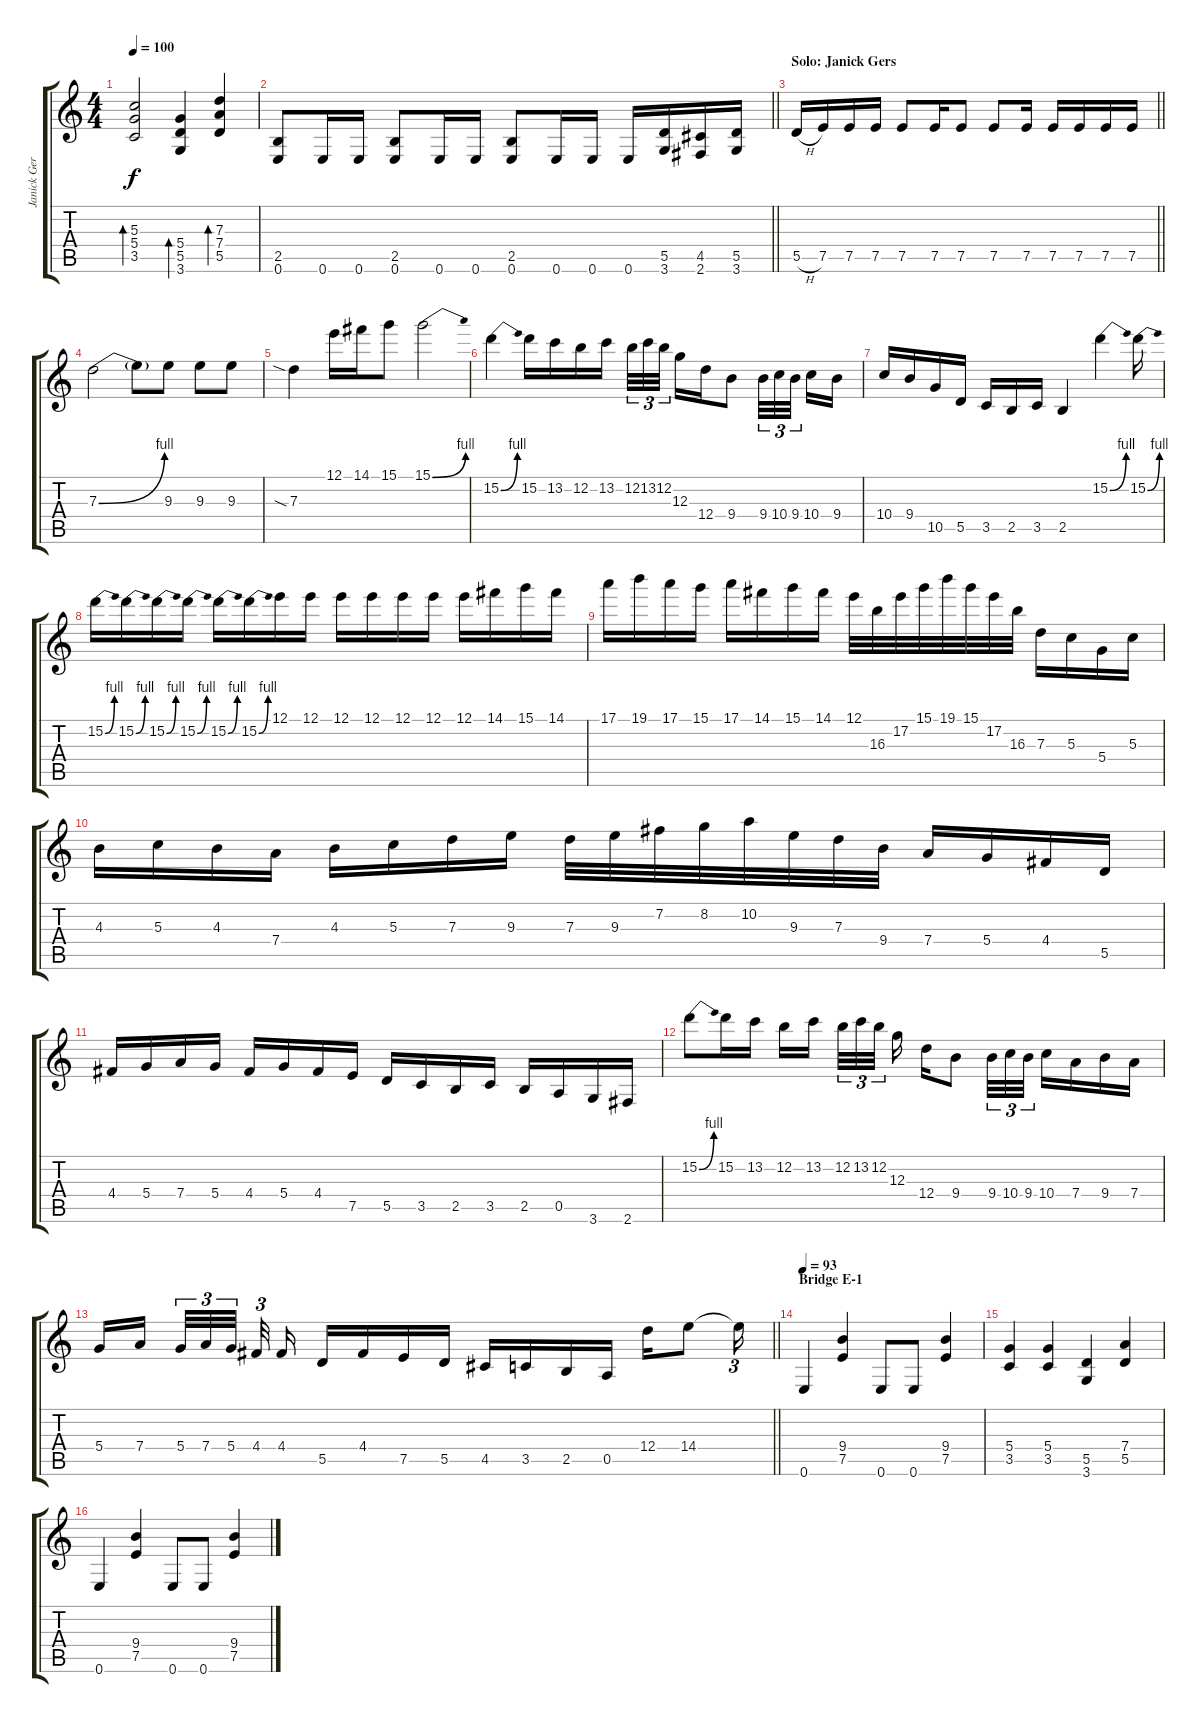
\track ("Janick Gers" "Janick Ger") {instrument distortionguitar}
\staff {score tabs}
\tuning (E4 B3 G3 D3 A2 E2) {hide}
\ts (4 4)
\tempo 100
\clef g2
\ks c
(5.3 5.4 3.5).2{bd 240 dy f} (5.4 5.5 3.6).4{bd 240} (7.3 7.4 5.5).4{bd 240} |
\barLineRight lightlight
(2.5 0.6).8{instrument distortionguitar} 0.6.16 0.6.16 (2.5 0.6).8 0.6.16 0.6.16 (2.5 0.6).8 0.6.16 0.6.16 0.6.16 (5.5 3.6).16 (4.5 2.6).16 (5.5 3.6).16 |
\section ("" "Solo: Janick Gers")
\barLineRight lightlight
5.5{h}.16{volume 16} 7.5.16 7.5.16 7.5.16 7.5.8 7.5.16 7.5.8 7.5.8 7.5.16 7.5.16 7.5.16 7.5.16 7.5.16 |
7.3{be (bend 0 0 60 4)}.2{balance 11} 7.3{t}.8 9.3.8 9.3.8 9.3.8 |
7.3{sia}.4 12.1.16 14.1.16 15.1.8 15.1{be (bend 0 0 60 4)}.2 |
15.2{be (bend 0 0 60 4)}.4 15.2.16 13.2.16 12.2.16 13.2.16 12.2.32{tu (3 2)} 13.2.32{tu (3 2)} 12.2.32{tu (3 2) beam splitsecondary} 12.3.16 12.4.16 9.4.8 9.4.32{tu (3 2)} 10.4.32{tu (3 2)} 9.4.32{tu (3 2) beam splitsecondary} 10.4.16 9.4.16 |
10.4.16 9.4.16 10.5.16 5.5.16 3.5.16 2.5.16 3.5.16 2.5.4 15.2{be (bend 0 0 60 4)}.4 15.2{be (bend 0 0 60 4)}.16 |
15.2{be (bend 0 0 60 4)}.16 15.2{be (bend 0 0 60 4)}.16 15.2{be (bend 0 0 60 4)}.16 15.2{be (bend 0 0 60 4)}.16 15.2{be (bend 0 0 60 4)}.16 15.2{be (bend 0 0 60 4)}.16 12.1.16 12.1.16 12.1.16 12.1.16 12.1.16 12.1.16 12.1.16 14.1.16 15.1.16 14.1.16 |
17.1.16 19.1.16 17.1.16 15.1.16 17.1.16 14.1.16 15.1.16 14.1.16 12.1.32 16.3.32 17.2.32 15.1.32 19.1.32 15.1.32 17.2.32 16.3.32 7.3.16 5.3.16 5.4.16 5.3.16 |
4.3.16 5.3.16 4.3.16 7.4.16 4.3.16 5.3.16 7.3.16 9.3.16 7.3.32 9.3.32 7.2.32 8.2.32 10.2.32 9.3.32 7.3.32 9.4.32 7.4.16 5.4.16 4.4.16 5.5.16 |
4.4.16 5.4.16 7.4.16 5.4.16 4.4.16 5.4.16 4.4.16 7.5.16 5.5.16 3.5.16 2.5.16 3.5.16 2.5.16 0.5.16 3.6.16 2.6.16 |
15.2{be (bend 0 0 60 4)}.8 15.2.16 13.2.16 12.2.16 13.2.16{beam splitsecondary} 12.2.32{tu (3 2)} 13.2.32{tu (3 2)} 12.2.32{tu (3 2) beam splitsecondary} 12.3.16 12.4.16 9.4.8 9.4.32{tu (3 2)} 10.4.32{tu (3 2)} 9.4.32{tu (3 2)} 10.4.16 7.4.16 9.4.16 7.4.16 |
\barLineRight lightlight
5.4.16 7.4.16{beam splitsecondary} 5.4.32{tu (3 2)} 7.4.32{tu (3 2)} 5.4.32{tu (3 2) beam splitsecondary} 4.4.32{tu (3 2)} 4.4.16 5.5.16 4.4.16 7.5.16 5.5.16 4.5.16 3.5.16 2.5.16 0.5.16 12.4.16 14.4.8 14.4{t}.16{tu (3 2)} |
\section ("" "Bridge E-1")
\tempo 93
0.6.4{volume 13 balance 16} (9.4 7.5).4 0.6.8 0.6.8 (9.4 7.5).4 |
(5.4 3.5).4 (5.4 3.5).4 (5.5 3.6).4 (7.4 5.5).4 |
0.6.4 (9.4 7.5).4 0.6.8 0.6.8 (9.4 7.5).4
